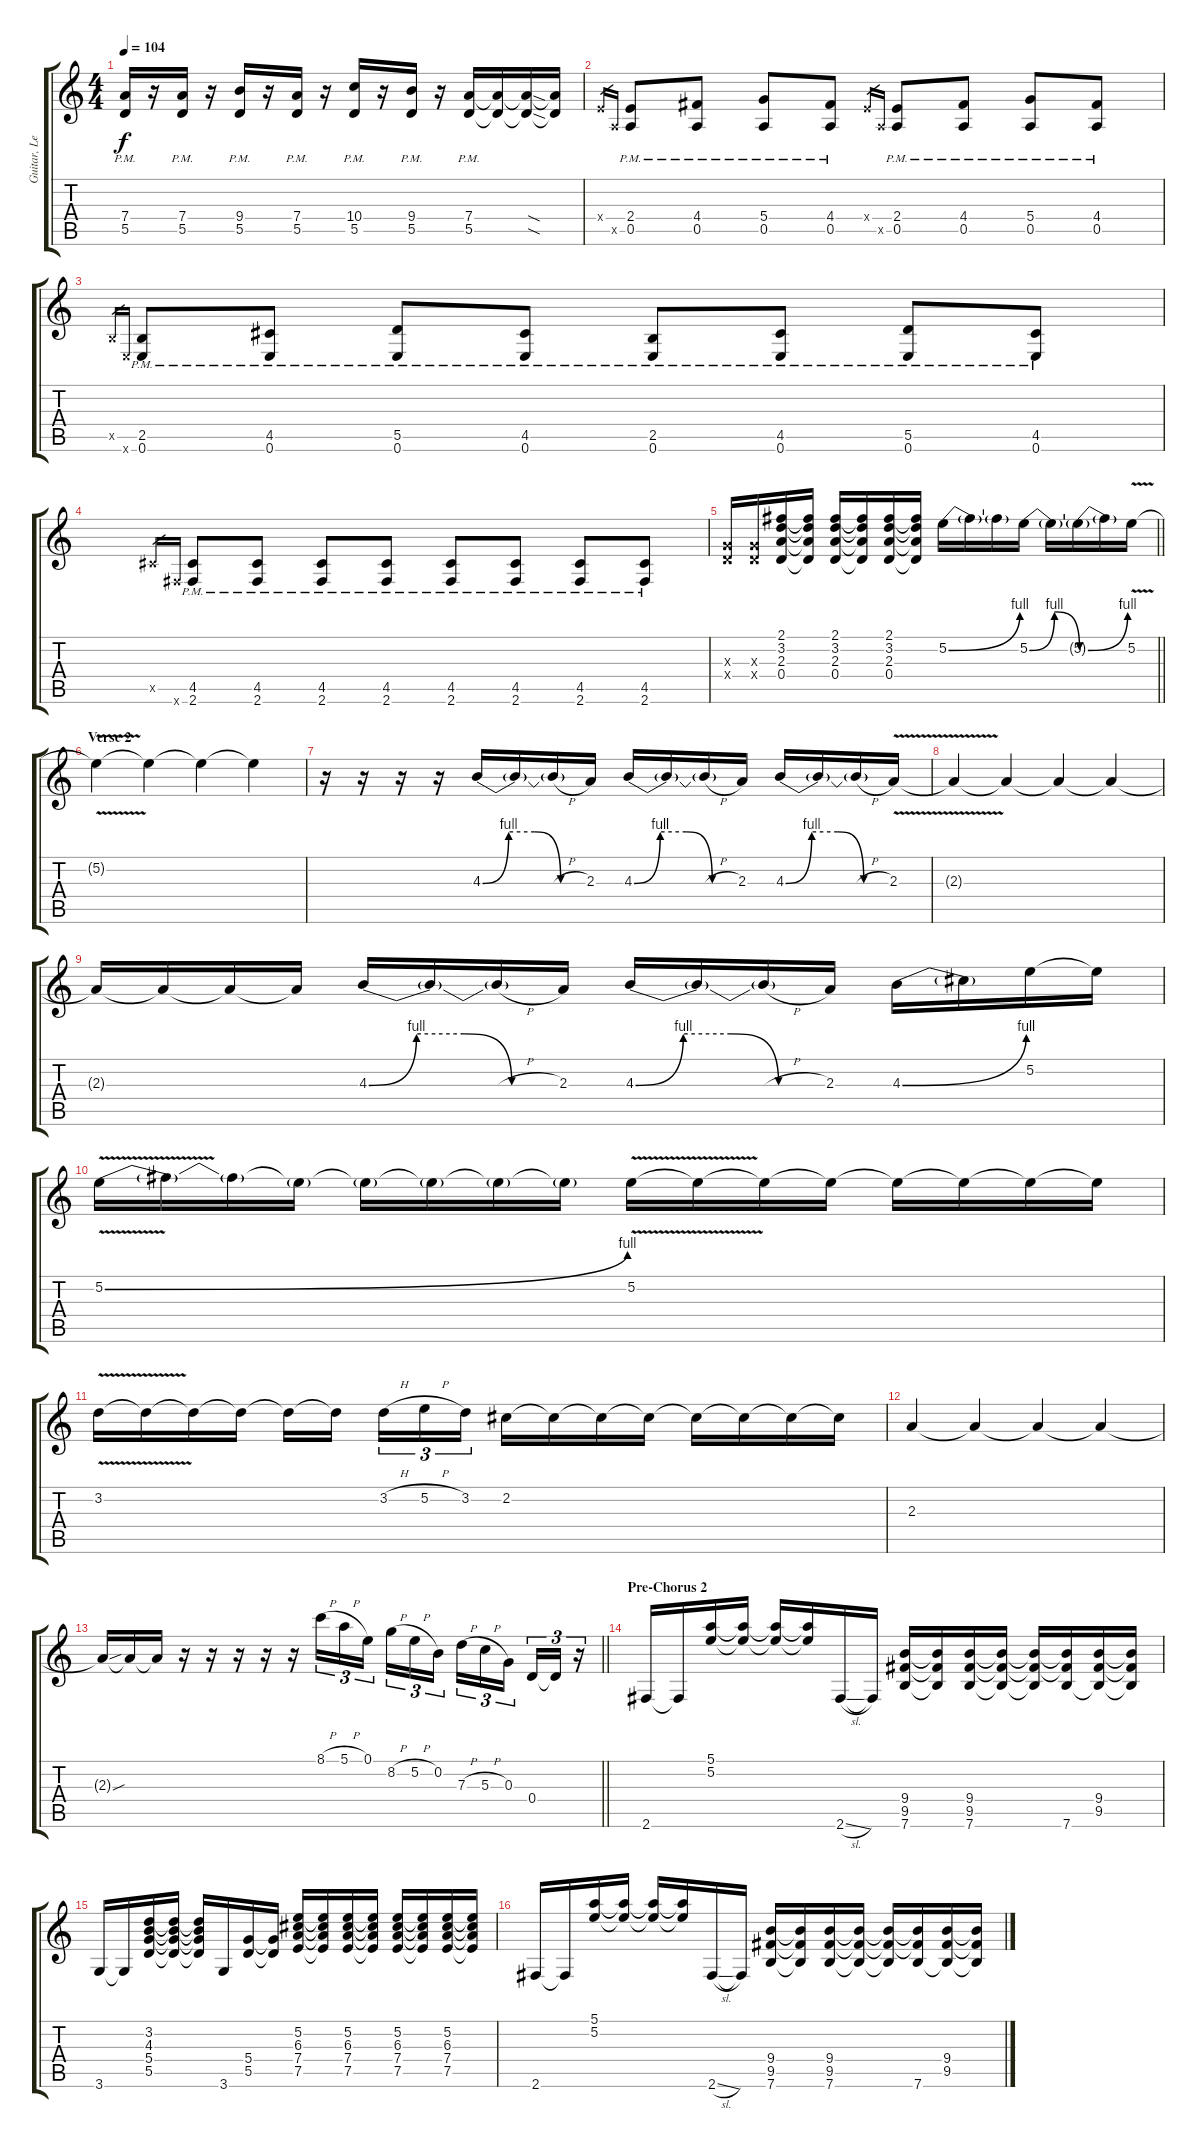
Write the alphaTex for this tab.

\track ("Guitar, Lead" "Guitar, Le") {instrument distortionguitar}
\staff {score tabs}
\tuning (E4 B3 G3 D3 A2 E2) {hide}
\ts (4 4)
\tempo 104
\clef g2
\ks c
(7.4{pm} 5.5).16{dy f} r.16 (7.4{pm} 5.5).16 r.16 (9.4{pm} 5.5).16 r.16 (7.4{pm} 5.5).16 r.16 (10.4{pm} 5.5).16 r.16 (9.4{pm} 5.5).16 r.16 (7.4{pm} 5.5{pm}).16 (7.4{t} 5.5{t}).16 (7.4{sod t} 5.5{sod t}).16 (7.4{t} 5.5{t}).16 |
2.4{x}.16{gr} 0.5{x}.16{gr} (2.4{pm} 0.5{pm}).8 (4.4{pm} 0.5{pm}).8 (5.4{pm} 0.5{pm}).8 (4.4{pm} 0.5{pm}).8 2.4{x}.16{gr} 0.5{x}.16{gr} (2.4{pm} 0.5{pm}).8 (4.4{pm} 0.5{pm}).8 (5.4{pm} 0.5{pm}).8 (4.4{pm} 0.5{pm}).8 |
2.5{x}.16{gr} 0.6{x}.16{gr} (2.5{pm} 0.6{pm}).8 (4.5{pm} 0.6{pm}).8 (5.5{pm} 0.6{pm}).8 (4.5{pm} 0.6{pm}).8 (2.5{pm} 0.6{pm}).8 (4.5{pm} 0.6{pm}).8 (5.5{pm} 0.6{pm}).8 (4.5{pm} 0.6{pm}).8 |
4.5{x}.16{gr} 2.6{x}.16{gr} (4.5{pm} 2.6{pm}).8 (4.5{pm} 2.6{pm}).8 (4.5{pm} 2.6{pm}).8 (4.5{pm} 2.6{pm}).8 (4.5{pm} 2.6{pm}).8 (4.5{pm} 2.6{pm}).8 (4.5{pm} 2.6{pm}).8 (4.5{pm} 2.6{pm}).8 |
\barLineRight lightlight
(0.3{x} 0.4{x}).16 (0.3{x} 0.4{x}).16 (2.1 3.2 2.3 0.4).16 (2.1{t} 3.2{t} 2.3{t} 0.4{t}).16 (2.1 3.2 2.3 0.4).16 (2.1{t} 3.2{t} 2.3{t} 0.4{t}).16 (2.1 3.2 2.3 0.4).16 (2.1{t} 3.2{t} 2.3{t} 0.4{t}).16 5.2{be (bend 0 0 60 4)}.16 5.2{t}.16 5.2{t}.16 5.2{be (bendrelease 0 0 15 4 45 4 60 0)}.16 5.2{t}.16 5.2{be (bend 0 0 60 4) t}.16 5.2{t}.16 5.2{v}.16 |
\section ("" "Verse 2")
5.2{t}.4 5.2{t}.4 5.2{t}.4 5.2{t}.4 |
r.16 r.16 r.16 r.16 4.3{be (custom 0 0 15 4 30 4 45 0 60 0)}.16 4.3{t}.16 4.3{h t}.16 2.3.16 4.3{be (custom 0 0 15 4 30 4 45 0 60 0)}.16 4.3{t}.16 4.3{h t}.16 2.3.16 4.3{be (custom 0 0 15 4 30 4 45 0 60 0)}.16 4.3{t}.16 4.3{h t}.16 2.3{v}.16 |
2.3{t}.4 2.3{t}.4 2.3{t}.4 2.3{t}.4 |
2.3{t}.16 2.3{t}.16 2.3{t}.16 2.3{t}.16 4.3{be (custom 0 0 15 4 30 4 45 0 60 0)}.16 4.3{t}.16 4.3{h t}.16 2.3.16 4.3{be (custom 0 0 15 4 30 4 45 0 60 0)}.16 4.3{t}.16 4.3{h t}.16 2.3.16 4.3{be (bend 0 0 60 4)}.16 4.3{t}.16 5.2.16 5.2{t}.16 |
5.2{be (bend 0 0 60 4) v}.16 5.2{t}.16 5.2{t}.16 5.2{t}.16 5.2{t}.16 5.2{t}.16 5.2{t}.16 5.2{t}.16 5.2{v}.16 5.2{t}.16 5.2{t}.16 5.2{t}.16 5.2{t}.16 5.2{t}.16 5.2{t}.16 5.2{t}.16 |
3.2{v}.16 3.2{t}.16 3.2{t}.16 3.2{t}.16 3.2{t}.16 3.2{t}.16{beam splitsecondary} 3.2{h}.16{tu (3 2)} 5.2{h}.16{tu (3 2)} 3.2.16{tu (3 2)} 2.2.16 2.2{t}.16 2.2{t}.16 2.2{t}.16 2.2{t}.16 2.2{t}.16 2.2{t}.16 2.2{t}.16 |
2.3.4 2.3{t}.4 2.3{t}.4 2.3{t}.4 |
\barLineRight lightlight
2.3{sou t}.16 2.3{t}.16 2.3{t}.16 r.16 r.16 r.16 r.16 r.16 8.1{h}.16{tu (3 2)} 5.1{h}.16{tu (3 2)} 0.1.16{tu (3 2) beam splitsecondary} 8.2{h}.16{tu (3 2)} 5.2{h}.16{tu (3 2)} 0.2.16{tu (3 2)} 7.3{h}.16{tu (3 2)} 5.3{h}.16{tu (3 2)} 0.3.16{tu (3 2) beam splitsecondary} 0.4.16{tu (3 2)} 0.4{t}.16{tu (3 2)} r.16{tu (3 2)} |
\section ("" "Pre-Chorus 2")
2.6.16 2.6{t}.16 (5.1 5.2).16 (5.1{t} 5.2{t}).16 (5.1{t} 5.2{t}).16 (5.1{t} 5.2{t}).16 2.6{sl}.16 2.6{t}.16 (9.4 9.5 7.6).16 (9.4{t} 9.5{t} 7.6{t}).16 (9.4 9.5 7.6).16 (9.4{t} 9.5{t} 7.6{t}).16 (9.4{t} 9.5{t} 7.6{t}).16 (9.4{t} 9.5{t} 7.6).16 (9.4 9.5 7.6{t}).16 (9.4{t} 9.5{t} 7.6{t}).16 |
3.6.16 3.6{t}.16 (3.2 4.3 5.4 5.5).16 (3.2{t} 4.3{t} 5.4{t} 5.5{t}).16 (3.2{t} 4.3{t} 5.4{t} 5.5{t}).16 3.6.16 (5.4 5.5).16 (5.4{t} 5.5{t}).16 (5.2 6.3 7.4 7.5).16 (5.2{t} 6.3{t} 7.4{t} 7.5{t}).16 (5.2 6.3 7.4 7.5).16 (5.2{t} 6.3{t} 7.4{t} 7.5{t}).16 (5.2 6.3 7.4 7.5).16 (5.2{t} 6.3{t} 7.4{t} 7.5{t}).16 (5.2 6.3 7.4 7.5).16 (5.2{t} 6.3{t} 7.4{t} 7.5{t}).16 |
2.6.16 2.6{t}.16 (5.1 5.2).16 (5.1{t} 5.2{t}).16 (5.1{t} 5.2{t}).16 (5.1{t} 5.2{t}).16 2.6{sl}.16 2.6{t}.16 (9.4 9.5 7.6).16 (9.4{t} 9.5{t} 7.6{t}).16 (9.4 9.5 7.6).16 (9.4{t} 9.5{t} 7.6{t}).16 (9.4{t} 9.5{t} 7.6{t}).16 (9.4{t} 9.5{t} 7.6).16 (9.4 9.5 7.6{t}).16 (9.4{t} 9.5{t} 7.6{t}).16
